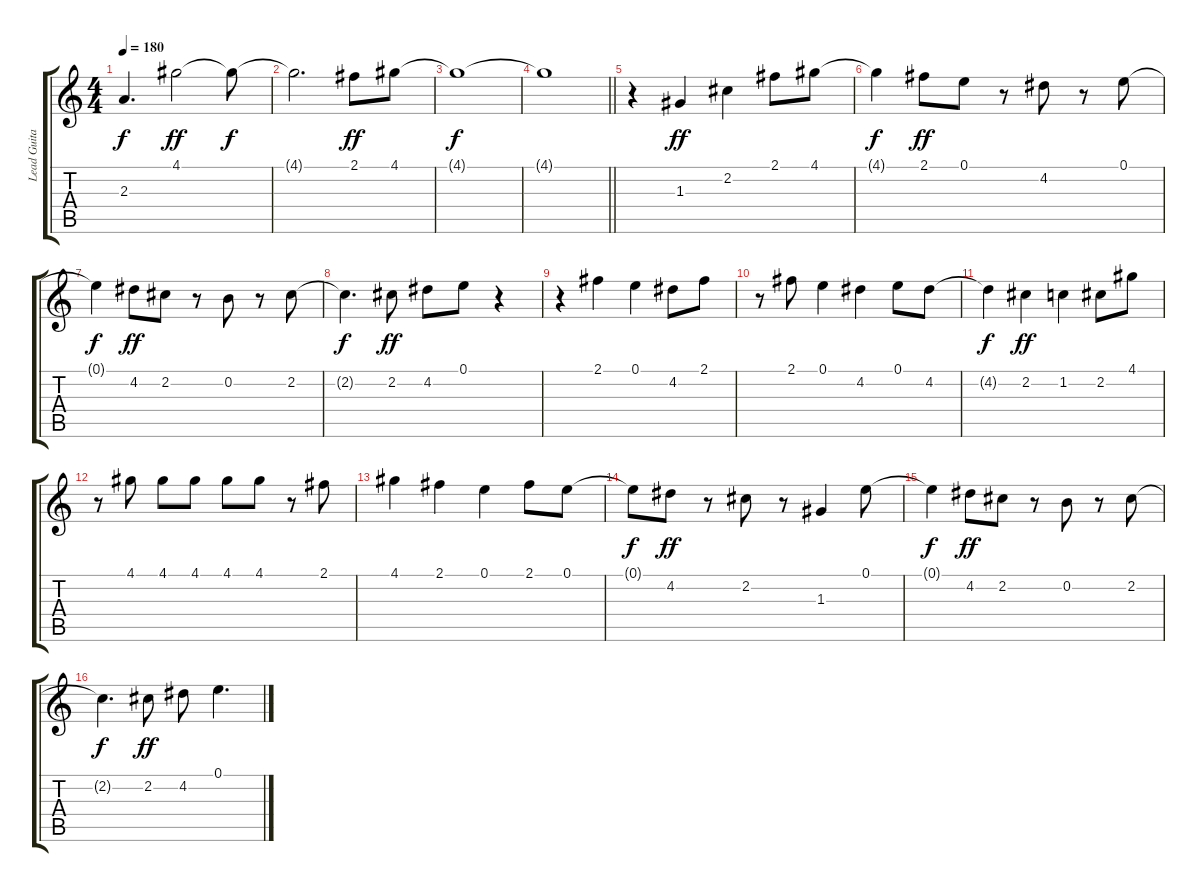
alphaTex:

\track ("Lead Guitar" "Lead Guita") {instrument distortionguitar}
\staff {score tabs}
\tuning (E4 B3 G3 D3 A2 E2) {hide}
\ts (4 4)
\tempo 180
\clef g2
\ks c
2.3{t}.4{d dy f} 4.1.2{dy ff} 4.1{t}.8{dy f} |
4.1{t}.2{d} 2.1.8{dy ff} 4.1.8 |
4.1{t}.1{dy f} |
\barLineRight lightlight
4.1{t}.1 |
r.4 1.3.4{dy ff instrument lead8bassandlead} 2.2.4 2.1.8 4.1.8 |
4.1{t}.4{dy f} 2.1.8{dy ff} 0.1.8 r.8 4.2.8 r.8 0.1.8 |
0.1{t}.4{dy f} 4.2.8{dy ff} 2.2.8 r.8 0.2.8 r.8 2.2.8 |
2.2{t}.4{d dy f} 2.2.8{dy ff} 4.2.8 0.1.8 r.4 |
r.4 2.1.4 0.1.4 4.2.8 2.1.8 |
r.8 2.1.8 0.1.4 4.2.4 0.1.8 4.2.8 |
4.2{t}.4{dy f} 2.2.4{dy ff} 1.2.4 2.2.8 4.1.8 |
r.8 4.1.8 4.1.8 4.1.8 4.1.8 4.1.8 r.8 2.1.8 |
4.1.4 2.1.4 0.1.4 2.1.8 0.1.8 |
0.1{t}.8{dy f} 4.2.8{dy ff} r.8 2.2.8 r.8 1.3.4 0.1.8 |
0.1{t}.4{dy f} 4.2.8{dy ff} 2.2.8 r.8 0.2.8 r.8 2.2.8 |
2.2{t}.4{d dy f} 2.2.8{dy ff} 4.2.8 0.1.4{d}
